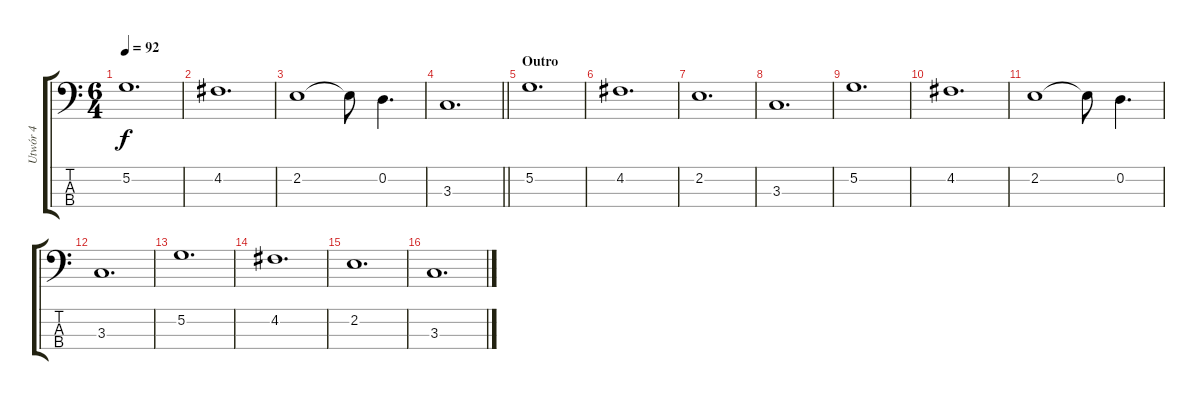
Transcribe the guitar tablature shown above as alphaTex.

\track ("Utwór 4" "Utwór 4") {instrument electricbassfinger}
\staff {score tabs}
\tuning (G2 D2 A1 E1) {hide}
\ts (6 4)
\tempo 92
\clef f4
\ks c
5.2.1{d dy f} |
4.2.1{d} |
2.2.1 2.2{t}.8 0.2.4{d} |
\barLineRight lightlight
3.3.1{d} |
\section ("" "Outro")
5.2.1{d} |
4.2.1{d} |
2.2.1{d} |
3.3.1{d} |
5.2.1{d} |
4.2.1{d} |
2.2.1 2.2{t}.8 0.2.4{d} |
3.3.1{d} |
5.2.1{d} |
4.2.1{d} |
2.2.1{d} |
3.3.1{d}
